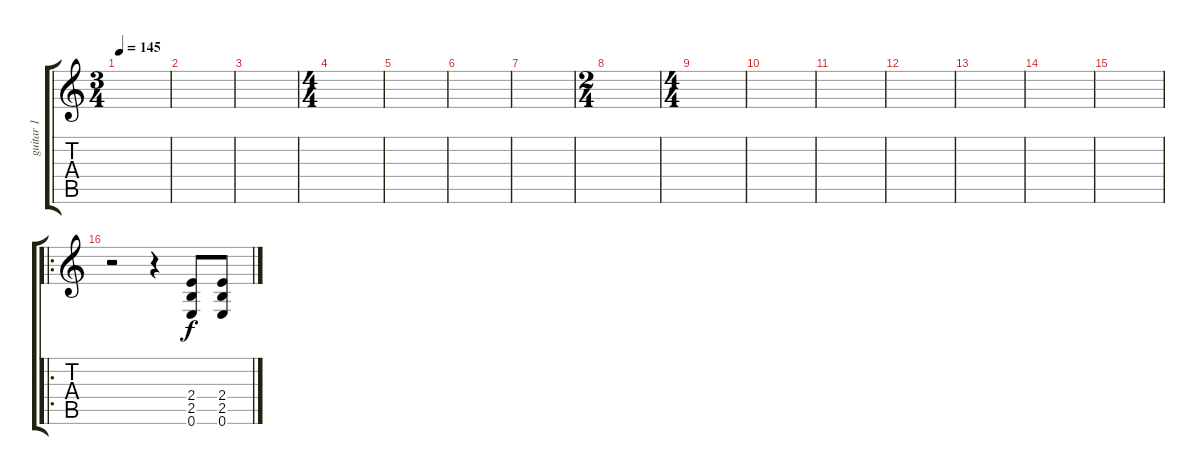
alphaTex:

\track ("guitar 1" "guitar 1") {instrument overdrivenguitar}
\staff {score tabs}
\tuning (E4 B3 G3 D3 A2 E2) {hide}
\ts (3 4)
\tempo 145
\clef g2
\ks c
|
|
|
\ts (4 4)
|
|
|
|
\ts (2 4)
|
\ts (4 4)
|
|
|
|
|
|
|
\ro
r.2 r.4 (2.4 2.5 0.6).8 (2.4 2.5 0.6).8
